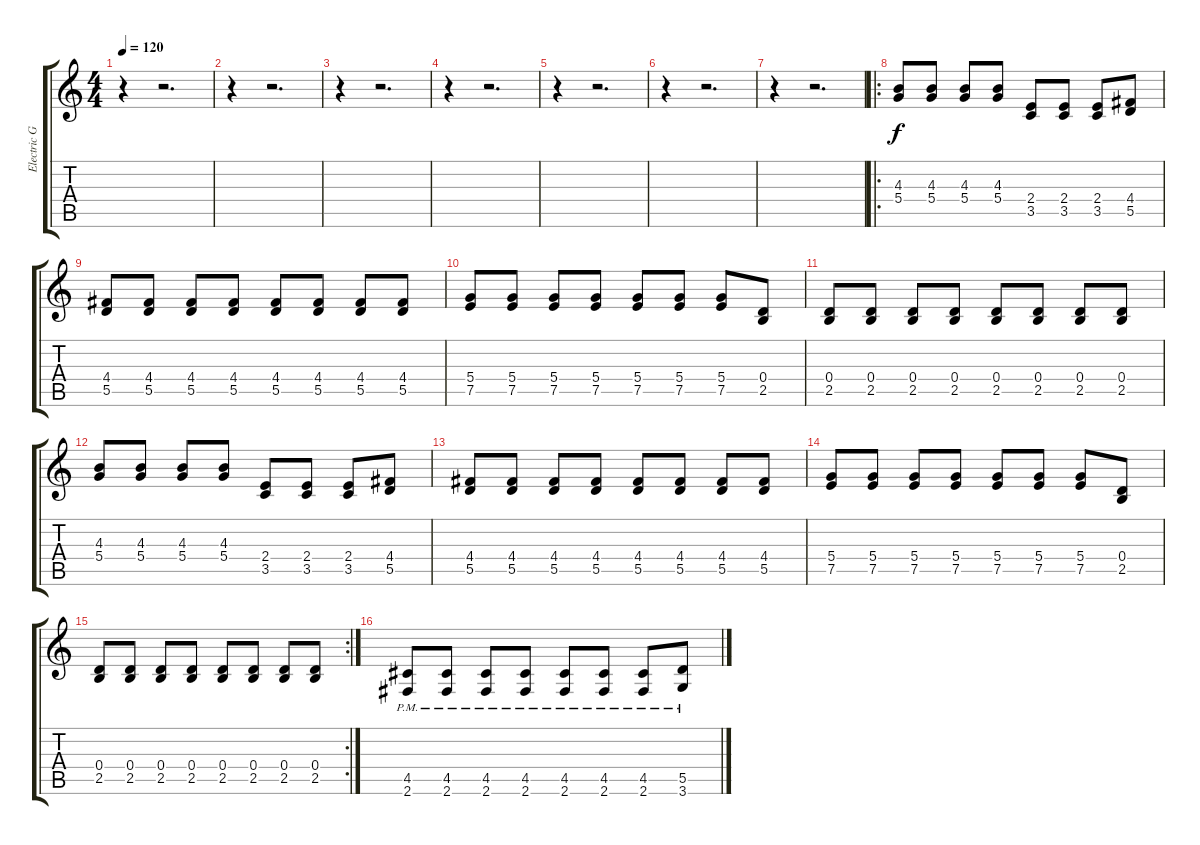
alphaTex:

\track ("Electric Guitar" "Electric G") {instrument distortionguitar}
\staff {score tabs}
\tuning (E4 B3 G3 D3 A2 E2) {hide}
\ts (4 4)
\tempo 120
\clef g2
\ks c
r.4{dy f} r.2{d} |
r.4 r.2{d} |
r.4 r.2{d} |
r.4 r.2{d} |
r.4 r.2{d} |
r.4 r.2{d} |
r.4 r.2{d} |
\ro
(4.3 5.4).8 (4.3 5.4).8 (4.3 5.4).8 (4.3 5.4).8 (2.4 3.5).8 (2.4 3.5).8 (2.4 3.5).8 (4.4 5.5).8 |
(4.4 5.5).8 (4.4 5.5).8 (4.4 5.5).8 (4.4 5.5).8 (4.4 5.5).8 (4.4 5.5).8 (4.4 5.5).8 (4.4 5.5).8 |
(5.4 7.5).8 (5.4 7.5).8 (5.4 7.5).8 (5.4 7.5).8 (5.4 7.5).8 (5.4 7.5).8 (5.4 7.5).8 (0.4 2.5).8 |
(0.4 2.5).8 (0.4 2.5).8 (0.4 2.5).8 (0.4 2.5).8 (0.4 2.5).8 (0.4 2.5).8 (0.4 2.5).8 (0.4 2.5).8 |
(4.3 5.4).8 (4.3 5.4).8 (4.3 5.4).8 (4.3 5.4).8 (2.4 3.5).8 (2.4 3.5).8 (2.4 3.5).8 (4.4 5.5).8 |
(4.4 5.5).8 (4.4 5.5).8 (4.4 5.5).8 (4.4 5.5).8 (4.4 5.5).8 (4.4 5.5).8 (4.4 5.5).8 (4.4 5.5).8 |
(5.4 7.5).8 (5.4 7.5).8 (5.4 7.5).8 (5.4 7.5).8 (5.4 7.5).8 (5.4 7.5).8 (5.4 7.5).8 (0.4 2.5).8 |
\rc 2
(0.4 2.5).8 (0.4 2.5).8 (0.4 2.5).8 (0.4 2.5).8 (0.4 2.5).8 (0.4 2.5).8 (0.4 2.5).8 (0.4 2.5).8 |
(4.5{pm} 2.6{pm}).8 (4.5{pm} 2.6{pm}).8 (4.5{pm} 2.6{pm}).8 (4.5{pm} 2.6{pm}).8 (4.5{pm} 2.6{pm}).8 (4.5{pm} 2.6{pm}).8 (4.5{pm} 2.6{pm}).8 (5.5{pm} 3.6{pm}).8
